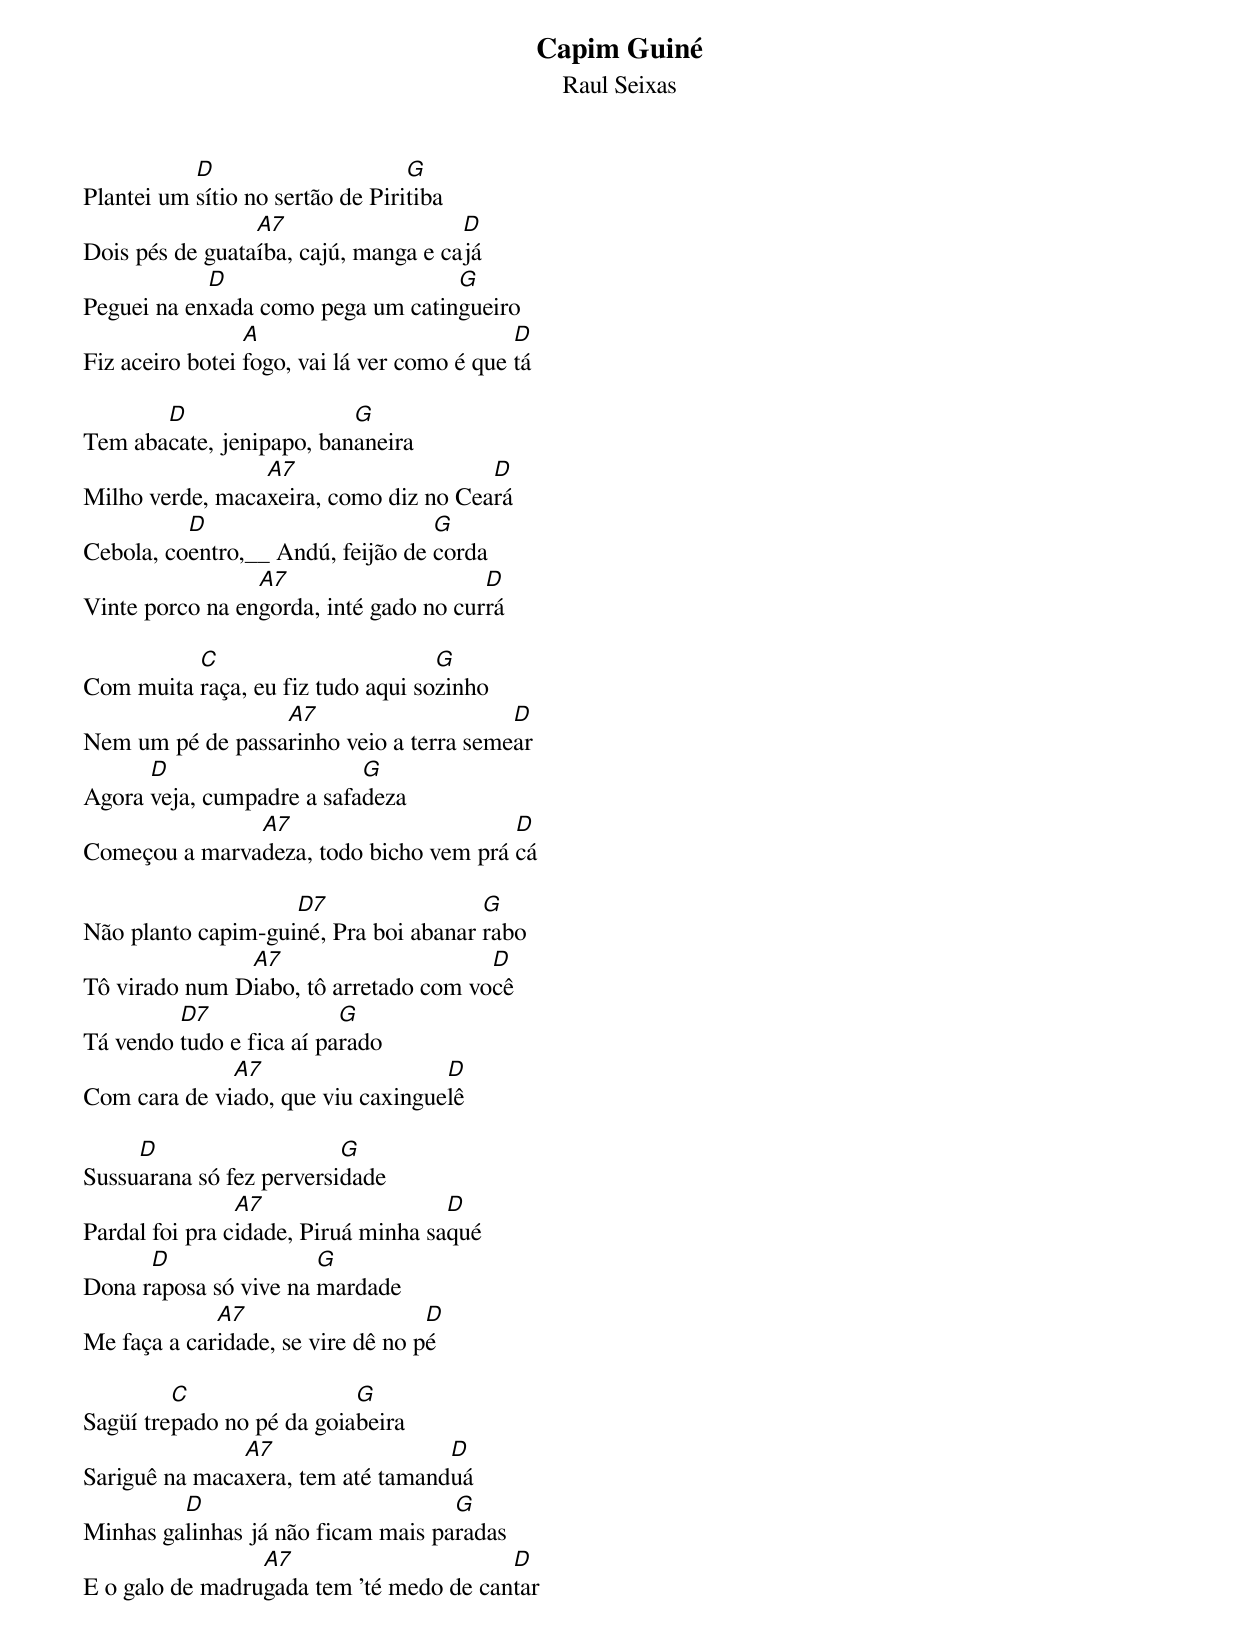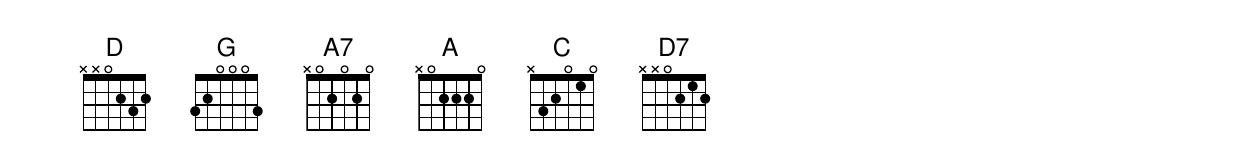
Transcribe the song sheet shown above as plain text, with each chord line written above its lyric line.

Capim Guiné
Raul Seixas

           D                      G
Plantei um sítio no sertão de Piritiba
                 A7                   D
Dois pés de guataíba, cajú, manga e cajá
            D                      G
Peguei na enxada como pega um catingueiro
                 A                           D
Fiz aceiro botei fogo, vai lá ver como é que tá

       D                  G
Tem abacate, jenipapo, bananeira
                 A7                    D
Milho verde, macaxeira, como diz no Ceará
          D                        G
Cebola, coentro,__ Andú, feijão de corda
                 A7                     D
Vinte porco na engorda, inté gado no currá

          C                        G
Com muita raça, eu fiz tudo aqui sozinho
                  A7                     D
Nem um pé de passarinho veio a terra semear
      D                    G
Agora veja, cumpadre a safadeza
               A7                       D
Começou a marvadeza, todo bicho vem prá cá

                    D7                 G
Não planto capim-guiné, Pra boi abanar rabo
               A7                      D
Tô virado num Diabo, tô arretado com você
         D7               G
Tá vendo tudo e fica aí parado
              A7                   D
Com cara de viado, que viu caxinguelê

     D                    G
Sussuarana só fez perversidade
                A7                   D
Pardal foi pra cidade, Piruá minha saqué
      D                G
Dona raposa só vive na mardade
             A7                    D
Me faça a caridade, se vire dê no pé

         C                 G
Sagüí trepado no pé da goiabeira
               A7                  D
Sariguê na macaxera, tem até tamanduá
         D                          G
Minhas galinhas já não ficam mais paradas
                 A7                      D
E o galo de madrugada tem 'té medo de cantar
